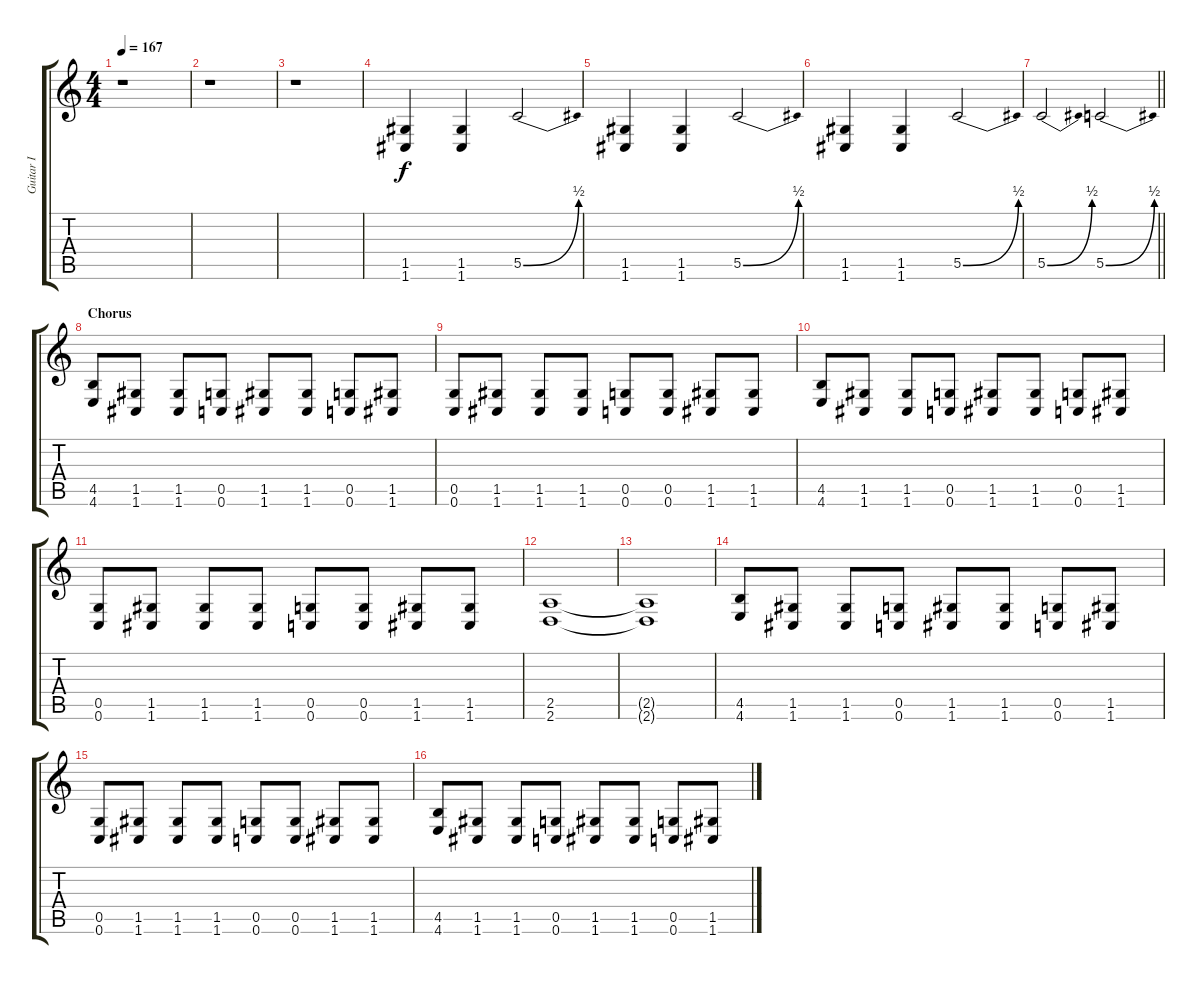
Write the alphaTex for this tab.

\track ("Guitar I" "Guitar I") {instrument distortionguitar}
\staff {score tabs}
\tuning (D4 A3 F3 C3 G2 C2) {hide}
\ts (4 4)
\tempo 167
\clef g2
\ks c
r.1{dy f} |
r.1 |
r.1 |
(1.5 1.6).4 (1.5 1.6).4 5.5{be (bend 0 0 60 2)}.2 |
(1.5 1.6).4 (1.5 1.6).4 5.5{be (bend 0 0 60 2)}.2 |
(1.5 1.6).4 (1.5 1.6).4 5.5{be (bend 0 0 60 2)}.2 |
\barLineRight lightlight
5.5{be (bend 0 0 60 2)}.2 5.5{be (bend 0 0 60 2)}.2 |
\section ("" "Chorus")
(4.5 4.6).8 (1.5 1.6).8 (1.5 1.6).8 (0.5 0.6).8 (1.5 1.6).8 (1.5 1.6).8 (0.5 0.6).8 (1.5 1.6).8 |
(0.5 0.6).8 (1.5 1.6).8 (1.5 1.6).8 (1.5 1.6).8 (0.5 0.6).8 (0.5 0.6).8 (1.5 1.6).8 (1.5 1.6).8 |
(4.5 4.6).8 (1.5 1.6).8 (1.5 1.6).8 (0.5 0.6).8 (1.5 1.6).8 (1.5 1.6).8 (0.5 0.6).8 (1.5 1.6).8 |
(0.5 0.6).8 (1.5 1.6).8 (1.5 1.6).8 (1.5 1.6).8 (0.5 0.6).8 (0.5 0.6).8 (1.5 1.6).8 (1.5 1.6).8 |
(2.5 2.6).1 |
(2.5{t} 2.6{t}).1 |
(4.5 4.6).8 (1.5 1.6).8 (1.5 1.6).8 (0.5 0.6).8 (1.5 1.6).8 (1.5 1.6).8 (0.5 0.6).8 (1.5 1.6).8 |
(0.5 0.6).8 (1.5 1.6).8 (1.5 1.6).8 (1.5 1.6).8 (0.5 0.6).8 (0.5 0.6).8 (1.5 1.6).8 (1.5 1.6).8 |
(4.5 4.6).8 (1.5 1.6).8 (1.5 1.6).8 (0.5 0.6).8 (1.5 1.6).8 (1.5 1.6).8 (0.5 0.6).8 (1.5 1.6).8
